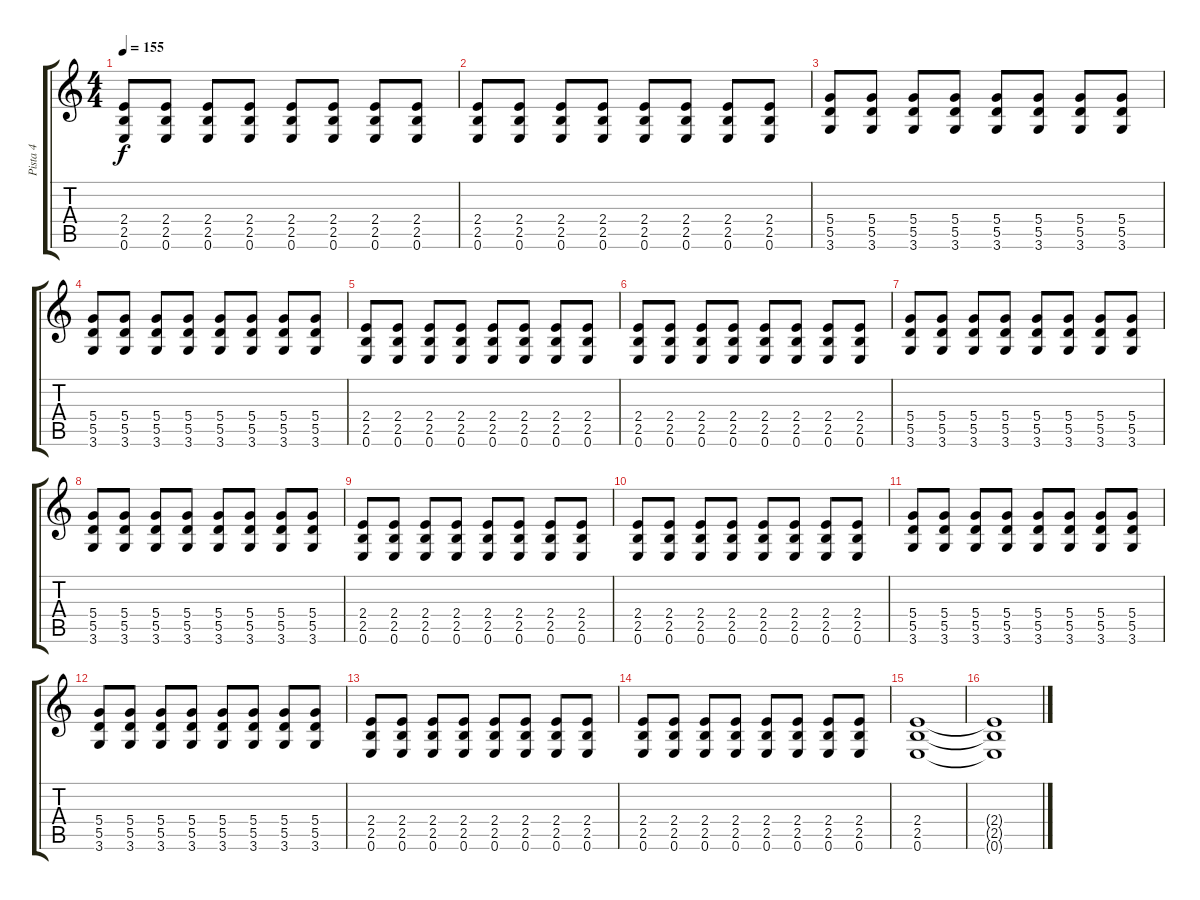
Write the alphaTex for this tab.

\track ("Pista 4" "Pista 4") {instrument overdrivenguitar}
\staff {score tabs}
\tuning (E4 B3 G3 D3 A2 E2) {hide}
\ts (4 4)
\tempo 155
\clef g2
\ks c
(2.4 2.5 0.6).8{dy f} (2.4 2.5 0.6).8 (2.4 2.5 0.6).8 (2.4 2.5 0.6).8 (2.4 2.5 0.6).8 (2.4 2.5 0.6).8 (2.4 2.5 0.6).8 (2.4 2.5 0.6).8 |
(2.4 2.5 0.6).8 (2.4 2.5 0.6).8 (2.4 2.5 0.6).8 (2.4 2.5 0.6).8 (2.4 2.5 0.6).8 (2.4 2.5 0.6).8 (2.4 2.5 0.6).8 (2.4 2.5 0.6).8 |
(5.4 5.5 3.6).8 (5.4 5.5 3.6).8 (5.4 5.5 3.6).8 (5.4 5.5 3.6).8 (5.4 5.5 3.6).8 (5.4 5.5 3.6).8 (5.4 5.5 3.6).8 (5.4 5.5 3.6).8 |
(5.4 5.5 3.6).8 (5.4 5.5 3.6).8 (5.4 5.5 3.6).8 (5.4 5.5 3.6).8 (5.4 5.5 3.6).8 (5.4 5.5 3.6).8 (5.4 5.5 3.6).8 (5.4 5.5 3.6).8 |
(2.4 2.5 0.6).8 (2.4 2.5 0.6).8 (2.4 2.5 0.6).8 (2.4 2.5 0.6).8 (2.4 2.5 0.6).8 (2.4 2.5 0.6).8 (2.4 2.5 0.6).8 (2.4 2.5 0.6).8 |
(2.4 2.5 0.6).8 (2.4 2.5 0.6).8 (2.4 2.5 0.6).8 (2.4 2.5 0.6).8 (2.4 2.5 0.6).8 (2.4 2.5 0.6).8 (2.4 2.5 0.6).8 (2.4 2.5 0.6).8 |
(5.4 5.5 3.6).8 (5.4 5.5 3.6).8 (5.4 5.5 3.6).8 (5.4 5.5 3.6).8 (5.4 5.5 3.6).8 (5.4 5.5 3.6).8 (5.4 5.5 3.6).8 (5.4 5.5 3.6).8 |
(5.4 5.5 3.6).8 (5.4 5.5 3.6).8 (5.4 5.5 3.6).8 (5.4 5.5 3.6).8 (5.4 5.5 3.6).8 (5.4 5.5 3.6).8 (5.4 5.5 3.6).8 (5.4 5.5 3.6).8 |
(2.4 2.5 0.6).8 (2.4 2.5 0.6).8 (2.4 2.5 0.6).8 (2.4 2.5 0.6).8 (2.4 2.5 0.6).8 (2.4 2.5 0.6).8 (2.4 2.5 0.6).8 (2.4 2.5 0.6).8 |
(2.4 2.5 0.6).8 (2.4 2.5 0.6).8 (2.4 2.5 0.6).8 (2.4 2.5 0.6).8 (2.4 2.5 0.6).8 (2.4 2.5 0.6).8 (2.4 2.5 0.6).8 (2.4 2.5 0.6).8 |
(5.4 5.5 3.6).8 (5.4 5.5 3.6).8 (5.4 5.5 3.6).8 (5.4 5.5 3.6).8 (5.4 5.5 3.6).8 (5.4 5.5 3.6).8 (5.4 5.5 3.6).8 (5.4 5.5 3.6).8 |
(5.4 5.5 3.6).8 (5.4 5.5 3.6).8 (5.4 5.5 3.6).8 (5.4 5.5 3.6).8 (5.4 5.5 3.6).8 (5.4 5.5 3.6).8 (5.4 5.5 3.6).8 (5.4 5.5 3.6).8 |
(2.4 2.5 0.6).8 (2.4 2.5 0.6).8 (2.4 2.5 0.6).8 (2.4 2.5 0.6).8 (2.4 2.5 0.6).8 (2.4 2.5 0.6).8 (2.4 2.5 0.6).8 (2.4 2.5 0.6).8 |
(2.4 2.5 0.6).8 (2.4 2.5 0.6).8 (2.4 2.5 0.6).8 (2.4 2.5 0.6).8 (2.4 2.5 0.6).8 (2.4 2.5 0.6).8 (2.4 2.5 0.6).8 (2.4 2.5 0.6).8 |
(2.4 2.5 0.6).1{volume 0} |
(2.4{t} 2.5{t} 0.6{t}).1
